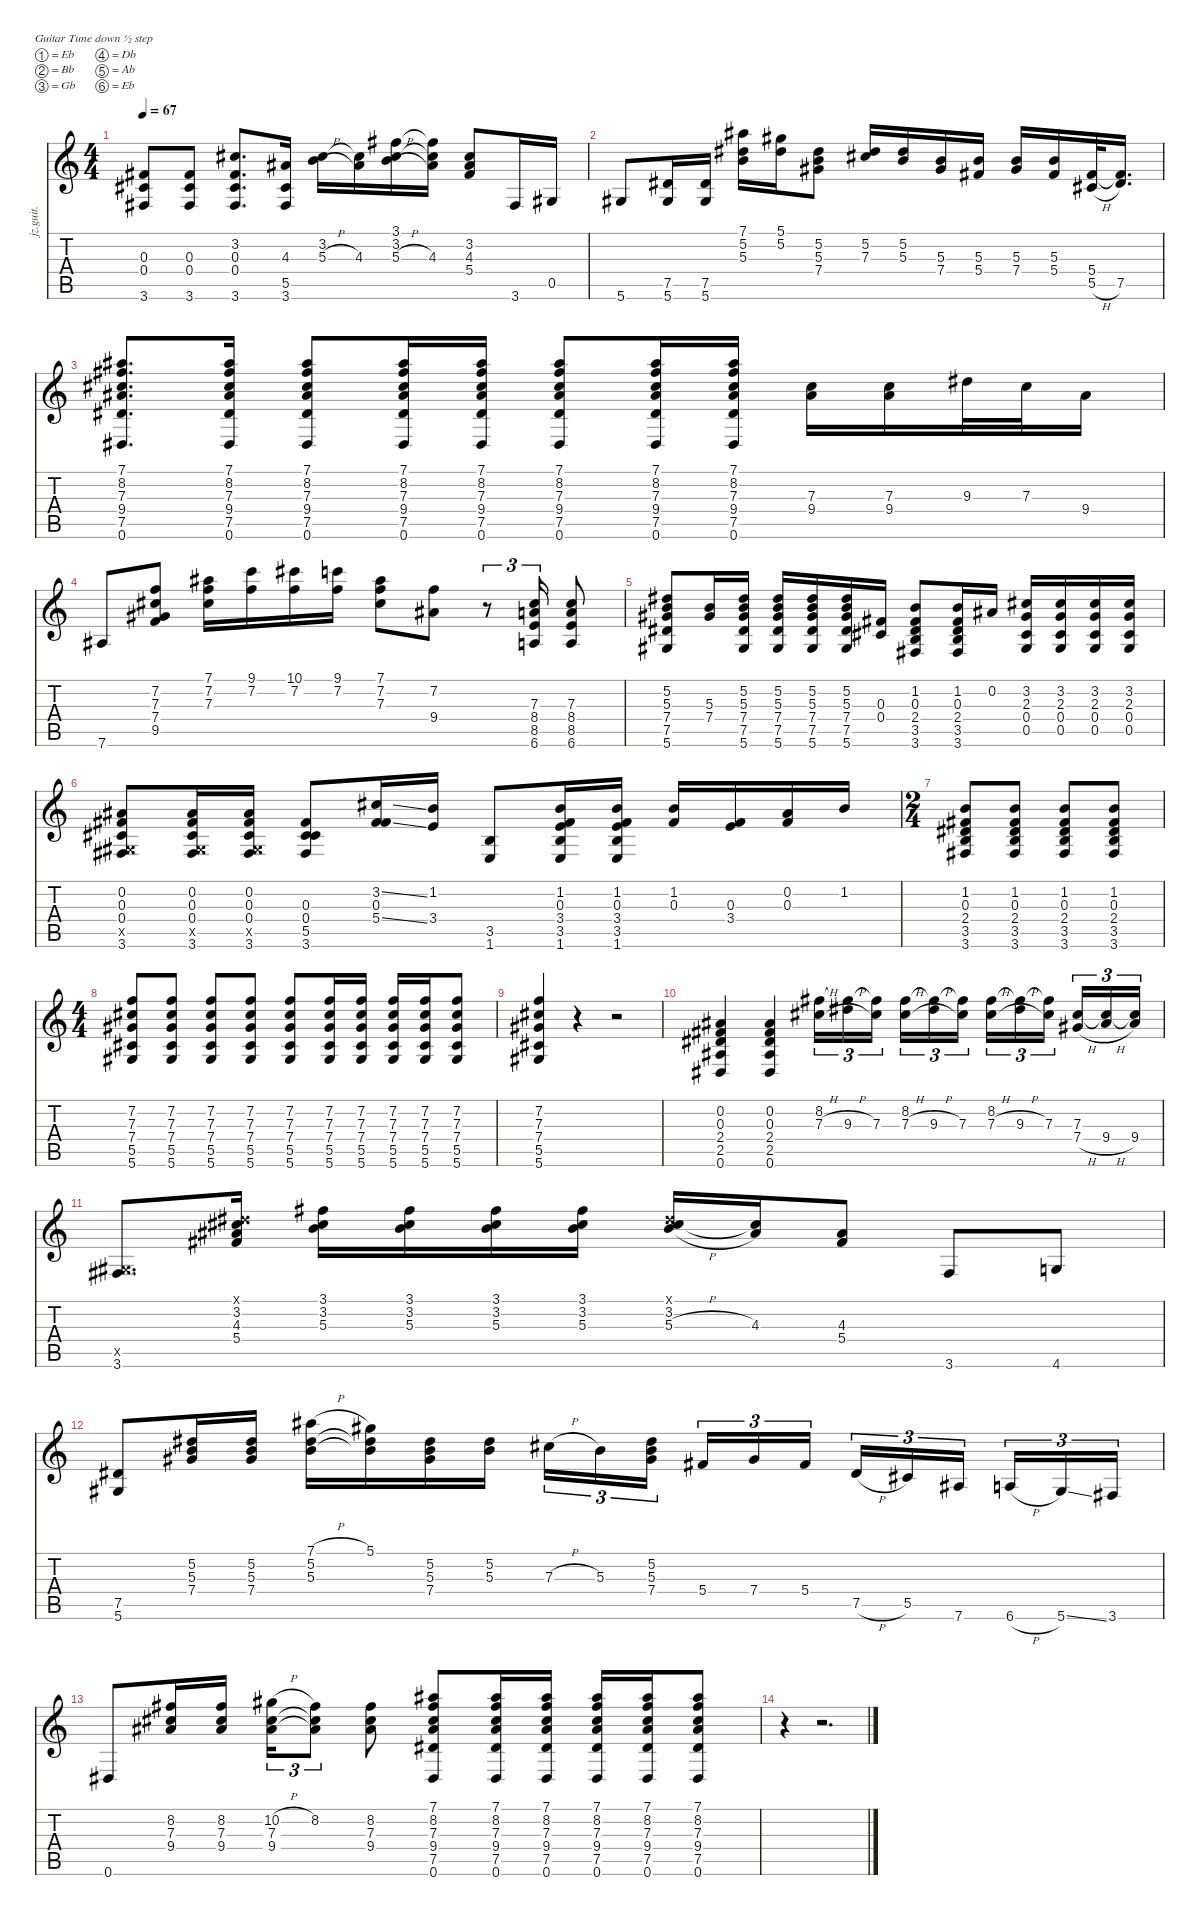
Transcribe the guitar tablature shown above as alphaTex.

\defaultSystemsLayout 4
\hideDynamics
\bracketExtendMode nobrackets
\otherSystemsTrackNameOrientation horizontal
\track ("Jimi Hendrix" "jz.guit.") {instrument electricguitarjazz}
\staff {score tabs}
\tuning (Eb4 Bb3 Gb3 Db3 Ab2 Eb2)
\ts (4 4)
\tempo 67
\clef g2
\ks c
(0.3{acc #} 0.4{acc #} 3.6{acc #}).8{dy f} (0.3{acc #} 0.4{acc #} 3.6{acc #}).8 (3.2{acc #} 0.3{acc #} 0.4{acc #} 3.6{acc #}).8{d} (4.3{acc #} 5.5{acc #} 3.6{acc #}).16 (3.2{acc #} 5.3{h}).16 (3.2{t acc #} 4.3{acc #}).16 (3.1{acc #} 3.2{acc #} 5.3{h}).16 (3.1{t acc #} 3.2{t acc #} 4.3{acc #}).16 (3.2{acc #} 4.3{acc #} 5.4{acc #}).8 3.6{acc #}.16 0.5{acc #}.16 |
5.6{acc #}.8 (7.5{acc #} 5.6{acc #}).16 (7.5{acc #} 5.6{acc #}).16 (7.1{acc #} 5.2{acc #} 5.3).16 (5.1{acc #} 5.2{acc #}).16 (5.2{acc #} 5.3 7.4{acc #}).8 (5.2{acc #} 7.3{acc #}).16 (5.2{acc #} 5.3).16 (5.3 7.4{acc #}).16 (5.3 5.4{acc #}).16 (5.3 7.4{acc #}).16 (5.3 5.4{acc #}).16 (5.4{acc #} 5.5{h acc #}).32 (5.4{t acc #} 7.5{acc #}).16{d} |
(7.1{acc #} 8.2{acc #} 7.3{acc #} 9.4{acc #} 7.5{acc #} 0.6{acc #}).8{d} (7.1{acc #} 8.2{acc #} 7.3{acc #} 9.4{acc #} 7.5{acc #} 0.6{acc #}).16 (7.1{acc #} 8.2{acc #} 7.3{acc #} 9.4{acc #} 7.5{acc #} 0.6{acc #}).8 (7.1{acc #} 8.2{acc #} 7.3{acc #} 9.4{acc #} 7.5{acc #} 0.6{acc #}).16 (7.1{acc #} 8.2{acc #} 7.3{acc #} 9.4{acc #} 7.5{acc #} 0.6{acc #}).16 (7.1{acc #} 8.2{acc #} 7.3{acc #} 9.4{acc #} 7.5{acc #} 0.6{acc #}).8 (7.1{acc #} 8.2{acc #} 7.3{acc #} 9.4{acc #} 7.5{acc #} 0.6{acc #}).16 (7.1{acc #} 8.2{acc #} 7.3{acc #} 9.4{acc #} 7.5{acc #} 0.6{acc #}).16 (7.3{acc #} 9.4{acc #}).16 (7.3{acc #} 9.4{acc #}).16 9.3{acc #}.32 7.3{acc #}.32 9.4{acc #}.16 |
7.6{acc #}.8 (7.2 7.3{acc #} 7.4{acc #} 9.5).8 (7.1{acc #} 7.2 7.3{acc #}).16 (9.1 7.2).16 (10.1{acc #} 7.2).16 (9.1 7.2).16 (7.1{acc #} 7.2 7.3{acc #}).8 (7.2 9.4{acc #}).8 r.8{tu (3 2)} (7.3{acc #} 8.4 8.5 6.6).16{tu (3 2)} (7.3{acc #} 8.4 8.5 6.6).8 |
(5.2{acc #} 5.3 7.4{acc #} 7.5{acc #} 5.6{acc #}).8 (5.3 7.4{acc #}).16 (5.2{acc #} 5.3 7.4{acc #} 7.5{acc #} 5.6{acc #}).16 (5.2{acc #} 5.3 7.4{acc #} 7.5{acc #} 5.6{acc #}).16 (5.2{acc #} 5.3 7.4{acc #} 7.5{acc #} 5.6{acc #}).16 (5.2{acc #} 5.3 7.4{acc #} 7.5{acc #} 5.6{acc #}).16 (0.3{acc #} 0.4{acc #}).16 (1.2 0.3{acc #} 2.4{acc #} 3.5 3.6{acc #}).8 (1.2 0.3{acc #} 2.4{acc #} 3.5 3.6{acc #}).16 0.2{acc #}.16 (3.2{acc #} 2.3{acc #} 0.4{acc #} 0.5{acc #}).16 (3.2{acc #} 2.3{acc #} 0.4{acc #} 0.5{acc #}).16 (3.2{acc #} 2.3{acc #} 0.4{acc #} 0.5{acc #}).16 (3.2{acc #} 2.3{acc #} 0.4{acc #} 0.5{acc #}).16 |
(0.2{acc #} 0.3{acc #} 0.4{acc #} 0.5{x acc #} 3.6{acc #}).8 (0.2{acc #} 0.3{acc #} 0.4{acc #} 0.5{x acc #} 3.6{acc #}).16 (0.2{acc #} 0.3{acc #} 0.4{acc #} 0.5{x acc #} 3.6{acc #}).16 (0.3{acc #} 0.4{acc #} 5.5{acc #} 3.6{acc #}).8 (3.2{ss acc #} 0.3{acc #} 5.4{ss acc #}).16 (1.2 3.4).16 (3.5 1.6).8 (1.2 0.3{acc #} 3.4 3.5 1.6).16 (1.2 0.3{acc #} 3.4 3.5 1.6).16 (1.2 0.3{acc #}).16 (0.3{acc #} 3.4).16 (0.2{acc #} 0.3{acc #}).16 1.2.16 |
\ts (2 4)
(1.2 0.3{acc #} 2.4{acc #} 3.5 3.6{acc #}).8 (1.2 0.3{acc #} 2.4{acc #} 3.5 3.6{acc #}).8 (1.2 0.3{acc #} 2.4{acc #} 3.5 3.6{acc #}).8 (1.2 0.3{acc #} 2.4{acc #} 3.5 3.6{acc #}).8 |
\ts (4 4)
(7.2 7.3{acc #} 7.4{acc #} 5.5{acc #} 5.6{acc #}).8 (7.2 7.3{acc #} 7.4{acc #} 5.5{acc #} 5.6{acc #}).8 (7.2 7.3{acc #} 7.4{acc #} 5.5{acc #} 5.6{acc #}).8 (7.2 7.3{acc #} 7.4{acc #} 5.5{acc #} 5.6{acc #}).8 (7.2 7.3{acc #} 7.4{acc #} 5.5{acc #} 5.6{acc #}).8 (7.2 7.3{acc #} 7.4{acc #} 5.5{acc #} 5.6{acc #}).16 (7.2 7.3{acc #} 7.4{acc #} 5.5{acc #} 5.6{acc #}).16 (7.2 7.3{acc #} 7.4{acc #} 5.5{acc #} 5.6{acc #}).16 (7.2 7.3{acc #} 7.4{acc #} 5.5{acc #} 5.6{acc #}).16 (7.2 7.3{acc #} 7.4{acc #} 5.5{acc #} 5.6{acc #}).8 |
(7.2 7.3{acc #} 7.4{acc #} 5.5{acc #} 5.6{acc #}).4 r.4 r.2 |
(0.2{acc #} 0.3{acc #} 2.4{acc #} 2.5{acc #} 0.6{acc #}).4 (0.2{acc #} 0.3{acc #} 2.4{acc #} 2.5{acc #} 0.6{acc #}).4 (8.2{acc #} 7.3{h acc #}).16{tu (3 2)} (9.3{h acc #} 8.2{t acc #}).16{tu (3 2)} (8.2{t acc #} 7.3{acc #}).16{tu (3 2)} (8.2{acc #} 7.3{h acc #}).16{tu (3 2)} (9.3{h acc #} 8.2{t acc #}).16{tu (3 2)} (8.2{t acc #} 7.3{acc #}).16{tu (3 2)} (8.2{acc #} 7.3{h acc #}).16{tu (3 2)} (9.3{h acc #} 8.2{t acc #}).16{tu (3 2)} (8.2{t acc #} 7.3{acc #}).16{tu (3 2)} (7.3{acc #} 7.4{h acc #}).16{tu (3 2)} (9.4{h acc #} 7.3{t acc #}).16{tu (3 2)} (7.3{t acc #} 9.4{acc #}).16{tu (3 2)} |
(0.5{x acc #} 3.6{acc #}).8{d} (0.1{x acc #} 3.2{acc #} 4.3{acc #} 5.4{acc #}).16 (3.1{acc #} 3.2{acc #} 5.3).16 (3.1{acc #} 3.2{acc #} 5.3).16 (3.1{acc #} 3.2{acc #} 5.3).16 (3.1{acc #} 3.2{acc #} 5.3).16 (0.1{x acc #} 3.2{acc #} 5.3{h}).16 (3.2{t acc #} 4.3{acc #}).16 (4.3{acc #} 5.4{acc #}).8 3.6{acc #}.8 4.6.8 |
(7.5{acc #} 5.6{acc #}).8 (5.2{acc #} 5.3 7.4{acc #}).16 (5.2{acc #} 5.3 7.4{acc #}).16 (7.1{h acc #} 5.2{acc #} 5.3).16 (5.1{acc #} 5.2{t acc #} 5.3{t}).16 (5.2{acc #} 5.3 7.4{acc #}).16 (5.2{acc #} 5.3).16 7.3{h acc #}.16{tu (3 2)} 5.3.16{tu (3 2)} (5.2{acc #} 5.3 7.4{acc #}).16{tu (3 2)} 5.4{acc #}.16{tu (3 2)} 7.4{acc #}.16{tu (3 2)} 5.4{acc #}.16{tu (3 2)} 7.5{h acc #}.16{tu (3 2)} 5.5{acc #}.16{tu (3 2)} 7.6{acc #}.16{tu (3 2)} 6.6{h}.16{tu (3 2)} 5.6{ss acc #}.16{tu (3 2)} 3.6{acc #}.16{tu (3 2)} |
0.6{acc #}.8 (8.2{acc #} 7.3{acc #} 9.4{acc #}).16 (8.2{acc #} 7.3{acc #} 9.4{acc #}).16 (10.2{h acc #} 7.3{acc #} 9.4{acc #}).16{tu (3 2)} (8.2{acc #} 7.3{t acc #} 9.4{t acc #}).8{tu (3 2)} (8.2{acc #} 7.3{acc #} 9.4{acc #}).8 (7.1{acc #} 8.2{acc #} 7.3{acc #} 9.4{acc #} 7.5{acc #} 0.6{acc #}).8 (7.1{acc #} 8.2{acc #} 7.3{acc #} 9.4{acc #} 7.5{acc #} 0.6{acc #}).16 (7.1{acc #} 8.2{acc #} 7.3{acc #} 9.4{acc #} 7.5{acc #} 0.6{acc #}).16 (7.1{acc #} 8.2{acc #} 7.3{acc #} 9.4{acc #} 7.5{acc #} 0.6{acc #}).16 (7.1{acc #} 8.2{acc #} 7.3{acc #} 9.4{acc #} 7.5{acc #} 0.6{acc #}).16 (7.1{acc #} 8.2{acc #} 7.3{acc #} 9.4{acc #} 7.5{acc #} 0.6{acc #}).8 |
r.4 r.2{d}
